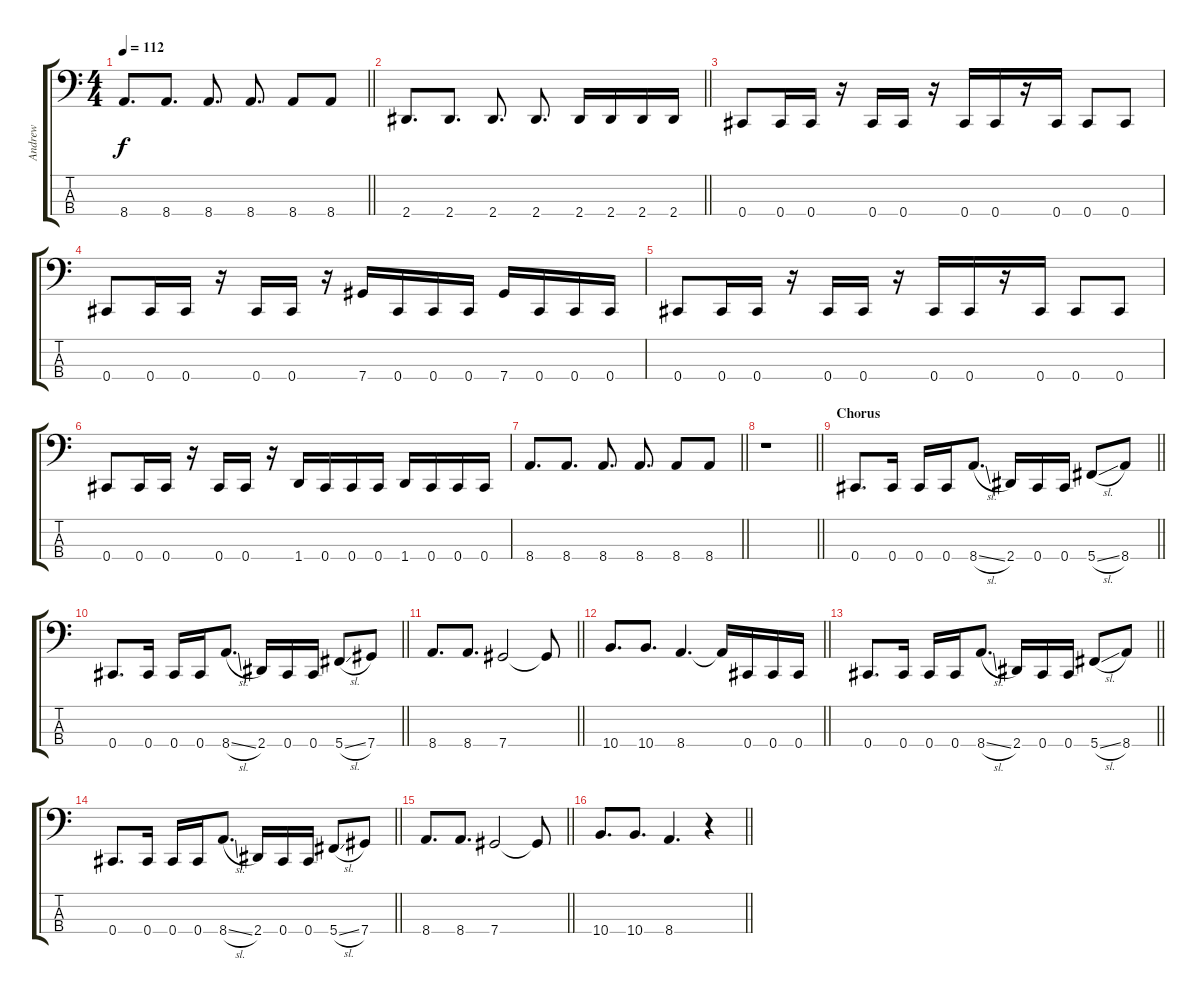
\track ("Andrew" "Andrew") {instrument electricbasspick}
\staff {score tabs}
\tuning (Gb2 Db2 Ab1 Db1) {hide}
\ts (4 4)
\tempo 112
\clef f4
\barLineRight lightlight
\ks c
8.4.8{d dy f} 8.4.8{d} 8.4.8{d} 8.4.8{d} 8.4.8 8.4.8 |
\barLineRight lightlight
2.4.8{d} 2.4.8{d} 2.4.8{d} 2.4.8{d} 2.4.16 2.4.16 2.4.16 2.4.16 |
0.4.8 0.4.16 0.4.16 r.16 0.4.16 0.4.16 r.16 0.4.16 0.4.16 r.16 0.4.16 0.4.8 0.4.8 |
0.4.8 0.4.16 0.4.16 r.16 0.4.16 0.4.16 r.16 7.4.16 0.4.16 0.4.16 0.4.16 7.4.16 0.4.16 0.4.16 0.4.16 |
0.4.8 0.4.16 0.4.16 r.16 0.4.16 0.4.16 r.16 0.4.16 0.4.16 r.16 0.4.16 0.4.8 0.4.8 |
0.4.8 0.4.16 0.4.16 r.16 0.4.16 0.4.16 r.16 1.4.16 0.4.16 0.4.16 0.4.16 1.4.16 0.4.16 0.4.16 0.4.16 |
\barLineRight lightlight
8.4.8{d} 8.4.8{d} 8.4.8{d} 8.4.8{d} 8.4.8 8.4.8 |
\barLineRight lightlight
r.1 |
\section ("" "Chorus")
\barLineRight lightlight
0.4.8{d} 0.4.16 0.4.16 0.4.16 8.4{sl}.8{d} 2.4.16 0.4.16 0.4.16 5.4{sl}.8 8.4.8 |
\barLineRight lightlight
0.4.8{d} 0.4.16 0.4.16 0.4.16 8.4{sl}.8{d} 2.4.16 0.4.16 0.4.16 5.4{sl}.8 7.4.8 |
\barLineRight lightlight
8.4.8{d} 8.4.8{d} 7.4.2 7.4{t}.8 |
\barLineRight lightlight
10.4.8{d} 10.4.8{d} 8.4.4{d} 8.4{t}.16 0.4.16 0.4.16 0.4.16 |
\barLineRight lightlight
0.4.8{d} 0.4.16 0.4.16 0.4.16 8.4{sl}.8{d} 2.4.16 0.4.16 0.4.16 5.4{sl}.8 8.4.8 |
\barLineRight lightlight
0.4.8{d} 0.4.16 0.4.16 0.4.16 8.4{sl}.8{d} 2.4.16 0.4.16 0.4.16 5.4{sl}.8 7.4.8 |
\barLineRight lightlight
8.4.8{d} 8.4.8{d} 7.4.2 7.4{t}.8 |
\barLineRight lightlight
10.4.8{d} 10.4.8{d} 8.4.4{d} r.4
